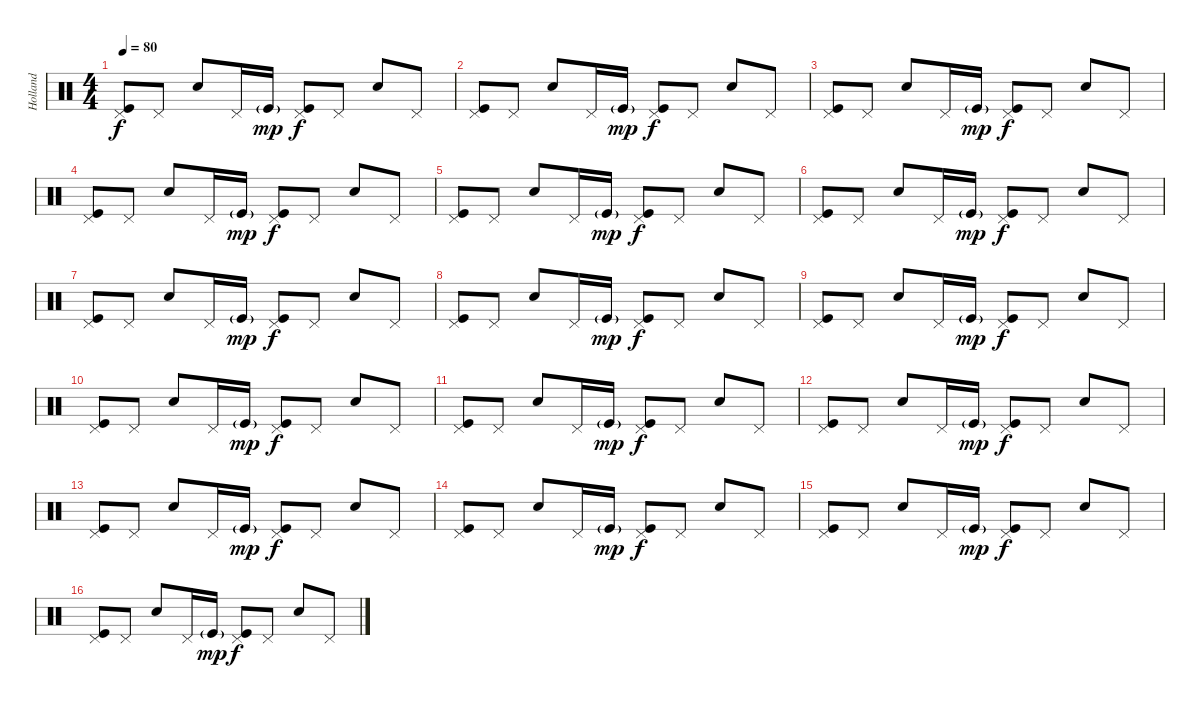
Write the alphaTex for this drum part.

\track ("Holland" "Holland") {instrument percussion}
\staff {score}
\articulation defaults
\ts (4 4)
\tempo 80
\clef neutral
\ks c
("Kick (hit)" "Pedal Hi-Hat (hit)").8{dy f} "Pedal Hi-Hat (hit)".8 "Snare (hit) 2".8 "Pedal Hi-Hat (hit)".16 "Kick (hit)"{g}.16{dy mp} ("Kick (hit)" "Pedal Hi-Hat (hit)").8{dy f} "Pedal Hi-Hat (hit)".8 "Snare (hit) 2".8 "Pedal Hi-Hat (hit)".8 |
("Kick (hit)" "Pedal Hi-Hat (hit)").8 "Pedal Hi-Hat (hit)".8 "Snare (hit) 2".8 "Pedal Hi-Hat (hit)".16 "Kick (hit)"{g}.16{dy mp} ("Kick (hit)" "Pedal Hi-Hat (hit)").8{dy f} "Pedal Hi-Hat (hit)".8 "Snare (hit) 2".8 "Pedal Hi-Hat (hit)".8 |
("Kick (hit)" "Pedal Hi-Hat (hit)").8 "Pedal Hi-Hat (hit)".8 "Snare (hit) 2".8 "Pedal Hi-Hat (hit)".16 "Kick (hit)"{g}.16{dy mp} ("Kick (hit)" "Pedal Hi-Hat (hit)").8{dy f} "Pedal Hi-Hat (hit)".8 "Snare (hit) 2".8 "Pedal Hi-Hat (hit)".8 |
("Kick (hit)" "Pedal Hi-Hat (hit)").8 "Pedal Hi-Hat (hit)".8 "Snare (hit) 2".8 "Pedal Hi-Hat (hit)".16 "Kick (hit)"{g}.16{dy mp} ("Kick (hit)" "Pedal Hi-Hat (hit)").8{dy f} "Pedal Hi-Hat (hit)".8 "Snare (hit) 2".8 "Pedal Hi-Hat (hit)".8 |
("Kick (hit)" "Pedal Hi-Hat (hit)").8 "Pedal Hi-Hat (hit)".8 "Snare (hit) 2".8 "Pedal Hi-Hat (hit)".16 "Kick (hit)"{g}.16{dy mp} ("Kick (hit)" "Pedal Hi-Hat (hit)").8{dy f} "Pedal Hi-Hat (hit)".8 "Snare (hit) 2".8 "Pedal Hi-Hat (hit)".8 |
("Kick (hit)" "Pedal Hi-Hat (hit)").8 "Pedal Hi-Hat (hit)".8 "Snare (hit) 2".8 "Pedal Hi-Hat (hit)".16 "Kick (hit)"{g}.16{dy mp} ("Kick (hit)" "Pedal Hi-Hat (hit)").8{dy f} "Pedal Hi-Hat (hit)".8 "Snare (hit) 2".8 "Pedal Hi-Hat (hit)".8 |
("Kick (hit)" "Pedal Hi-Hat (hit)").8 "Pedal Hi-Hat (hit)".8 "Snare (hit) 2".8 "Pedal Hi-Hat (hit)".16 "Kick (hit)"{g}.16{dy mp} ("Kick (hit)" "Pedal Hi-Hat (hit)").8{dy f} "Pedal Hi-Hat (hit)".8 "Snare (hit) 2".8 "Pedal Hi-Hat (hit)".8 |
("Kick (hit)" "Pedal Hi-Hat (hit)").8 "Pedal Hi-Hat (hit)".8 "Snare (hit) 2".8 "Pedal Hi-Hat (hit)".16 "Kick (hit)"{g}.16{dy mp} ("Kick (hit)" "Pedal Hi-Hat (hit)").8{dy f} "Pedal Hi-Hat (hit)".8 "Snare (hit) 2".8 "Pedal Hi-Hat (hit)".8 |
("Kick (hit)" "Pedal Hi-Hat (hit)").8 "Pedal Hi-Hat (hit)".8 "Snare (hit) 2".8 "Pedal Hi-Hat (hit)".16 "Kick (hit)"{g}.16{dy mp} ("Kick (hit)" "Pedal Hi-Hat (hit)").8{dy f} "Pedal Hi-Hat (hit)".8 "Snare (hit) 2".8 "Pedal Hi-Hat (hit)".8 |
("Kick (hit)" "Pedal Hi-Hat (hit)").8 "Pedal Hi-Hat (hit)".8 "Snare (hit) 2".8 "Pedal Hi-Hat (hit)".16 "Kick (hit)"{g}.16{dy mp} ("Kick (hit)" "Pedal Hi-Hat (hit)").8{dy f} "Pedal Hi-Hat (hit)".8 "Snare (hit) 2".8 "Pedal Hi-Hat (hit)".8 |
("Kick (hit)" "Pedal Hi-Hat (hit)").8 "Pedal Hi-Hat (hit)".8 "Snare (hit) 2".8 "Pedal Hi-Hat (hit)".16 "Kick (hit)"{g}.16{dy mp} ("Kick (hit)" "Pedal Hi-Hat (hit)").8{dy f} "Pedal Hi-Hat (hit)".8 "Snare (hit) 2".8 "Pedal Hi-Hat (hit)".8 |
("Kick (hit)" "Pedal Hi-Hat (hit)").8 "Pedal Hi-Hat (hit)".8 "Snare (hit) 2".8 "Pedal Hi-Hat (hit)".16 "Kick (hit)"{g}.16{dy mp} ("Kick (hit)" "Pedal Hi-Hat (hit)").8{dy f} "Pedal Hi-Hat (hit)".8 "Snare (hit) 2".8 "Pedal Hi-Hat (hit)".8 |
("Kick (hit)" "Pedal Hi-Hat (hit)").8 "Pedal Hi-Hat (hit)".8 "Snare (hit) 2".8 "Pedal Hi-Hat (hit)".16 "Kick (hit)"{g}.16{dy mp} ("Kick (hit)" "Pedal Hi-Hat (hit)").8{dy f} "Pedal Hi-Hat (hit)".8 "Snare (hit) 2".8 "Pedal Hi-Hat (hit)".8 |
("Kick (hit)" "Pedal Hi-Hat (hit)").8 "Pedal Hi-Hat (hit)".8 "Snare (hit) 2".8 "Pedal Hi-Hat (hit)".16 "Kick (hit)"{g}.16{dy mp} ("Kick (hit)" "Pedal Hi-Hat (hit)").8{dy f} "Pedal Hi-Hat (hit)".8 "Snare (hit) 2".8 "Pedal Hi-Hat (hit)".8 |
("Kick (hit)" "Pedal Hi-Hat (hit)").8 "Pedal Hi-Hat (hit)".8 "Snare (hit) 2".8 "Pedal Hi-Hat (hit)".16 "Kick (hit)"{g}.16{dy mp} ("Kick (hit)" "Pedal Hi-Hat (hit)").8{dy f} "Pedal Hi-Hat (hit)".8 "Snare (hit) 2".8 "Pedal Hi-Hat (hit)".8 |
("Kick (hit)" "Pedal Hi-Hat (hit)").8 "Pedal Hi-Hat (hit)".8 "Snare (hit) 2".8 "Pedal Hi-Hat (hit)".16 "Kick (hit)"{g}.16{dy mp} ("Kick (hit)" "Pedal Hi-Hat (hit)").8{dy f} "Pedal Hi-Hat (hit)".8 "Snare (hit) 2".8 "Pedal Hi-Hat (hit)".8
